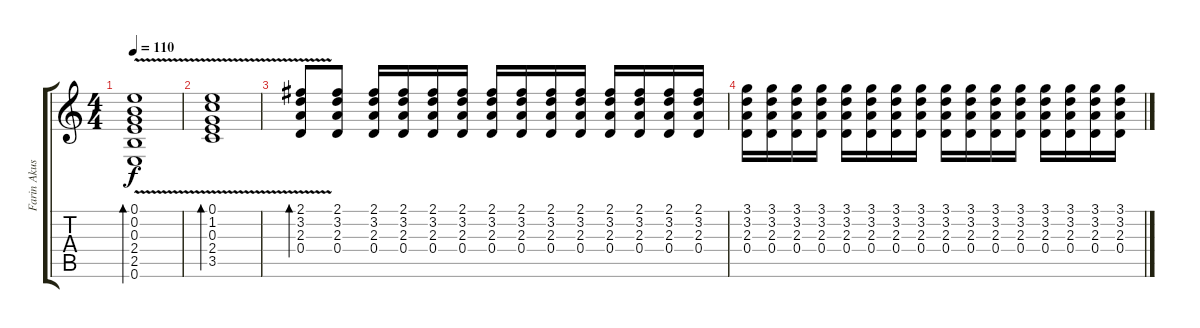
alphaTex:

\track ("Farin Akustik-Gitarre" "Farin Akus") {instrument acousticguitarsteel}
\staff {score tabs}
\tuning (E4 B3 G3 D3 A2 E2) {hide}
\ts (4 4)
\tempo 110
\clef g2
\ks c
(0.1{v} 0.2{v} 0.3{v} 2.4{v} 2.5{v} 0.6{v}).1{bd 240 dy f} |
(0.1{v} 1.2{v} 0.3{v} 2.4{v} 3.5{v}).1{bd 240} |
(2.1{v} 3.2{v} 2.3{v} 0.4{v}).8{bd 240} (2.1 3.2 2.3 0.4).8{volume 8} (2.1 3.2 2.3 0.4).16{volume 13} (2.1 3.2 2.3 0.4).16 (2.1 3.2 2.3 0.4).16 (2.1 3.2 2.3 0.4).16 (2.1 3.2 2.3 0.4).16 (2.1 3.2 2.3 0.4).16 (2.1 3.2 2.3 0.4).16 (2.1 3.2 2.3 0.4).16 (2.1 3.2 2.3 0.4).16 (2.1 3.2 2.3 0.4).16 (2.1 3.2 2.3 0.4).16 (2.1 3.2 2.3 0.4).16 |
(3.1 3.2 2.3 0.4).16 (3.1 3.2 2.3 0.4).16 (3.1 3.2 2.3 0.4).16 (3.1 3.2 2.3 0.4).16 (3.1 3.2 2.3 0.4).16 (3.1 3.2 2.3 0.4).16 (3.1 3.2 2.3 0.4).16 (3.1 3.2 2.3 0.4).16 (3.1 3.2 2.3 0.4).16 (3.1 3.2 2.3 0.4).16 (3.1 3.2 2.3 0.4).16 (3.1 3.2 2.3 0.4).16 (3.1 3.2 2.3 0.4).16 (3.1 3.2 2.3 0.4).16 (3.1 3.2 2.3 0.4).16 (3.1 3.2 2.3 0.4).16
